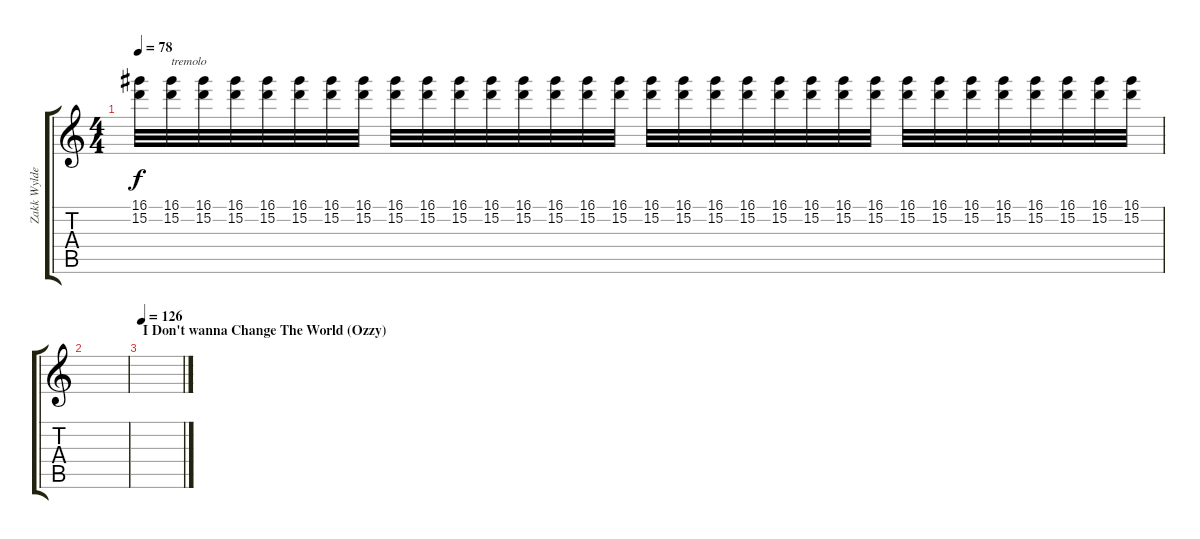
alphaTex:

\track ("Zakk Wylde" "Zakk Wylde") {instrument overdrivenguitar}
\staff {score tabs}
\tuning (E4 B3 G3 D3 A2 E2) {hide}
\ts (4 4)
\tempo 78
\clef g2
\ks c
(16.1 15.2).32{dy f} (16.1 15.2).32{txt "tremolo"} (16.1 15.2).32 (16.1 15.2).32 (16.1 15.2).32 (16.1 15.2).32 (16.1 15.2).32 (16.1 15.2).32 (16.1 15.2).32 (16.1 15.2).32 (16.1 15.2).32 (16.1 15.2).32 (16.1 15.2).32 (16.1 15.2).32 (16.1 15.2).32 (16.1 15.2).32 (16.1 15.2).32 (16.1 15.2).32 (16.1 15.2).32 (16.1 15.2).32 (16.1 15.2).32 (16.1 15.2).32 (16.1 15.2).32 (16.1 15.2).32 (16.1 15.2).32 (16.1 15.2).32 (16.1 15.2).32 (16.1 15.2).32 (16.1 15.2).32 (16.1 15.2).32 (16.1 15.2).32 (16.1 15.2).32 |
|
\section ("" "I Don't wanna Change The World (Ozzy)")
\tempo 126
